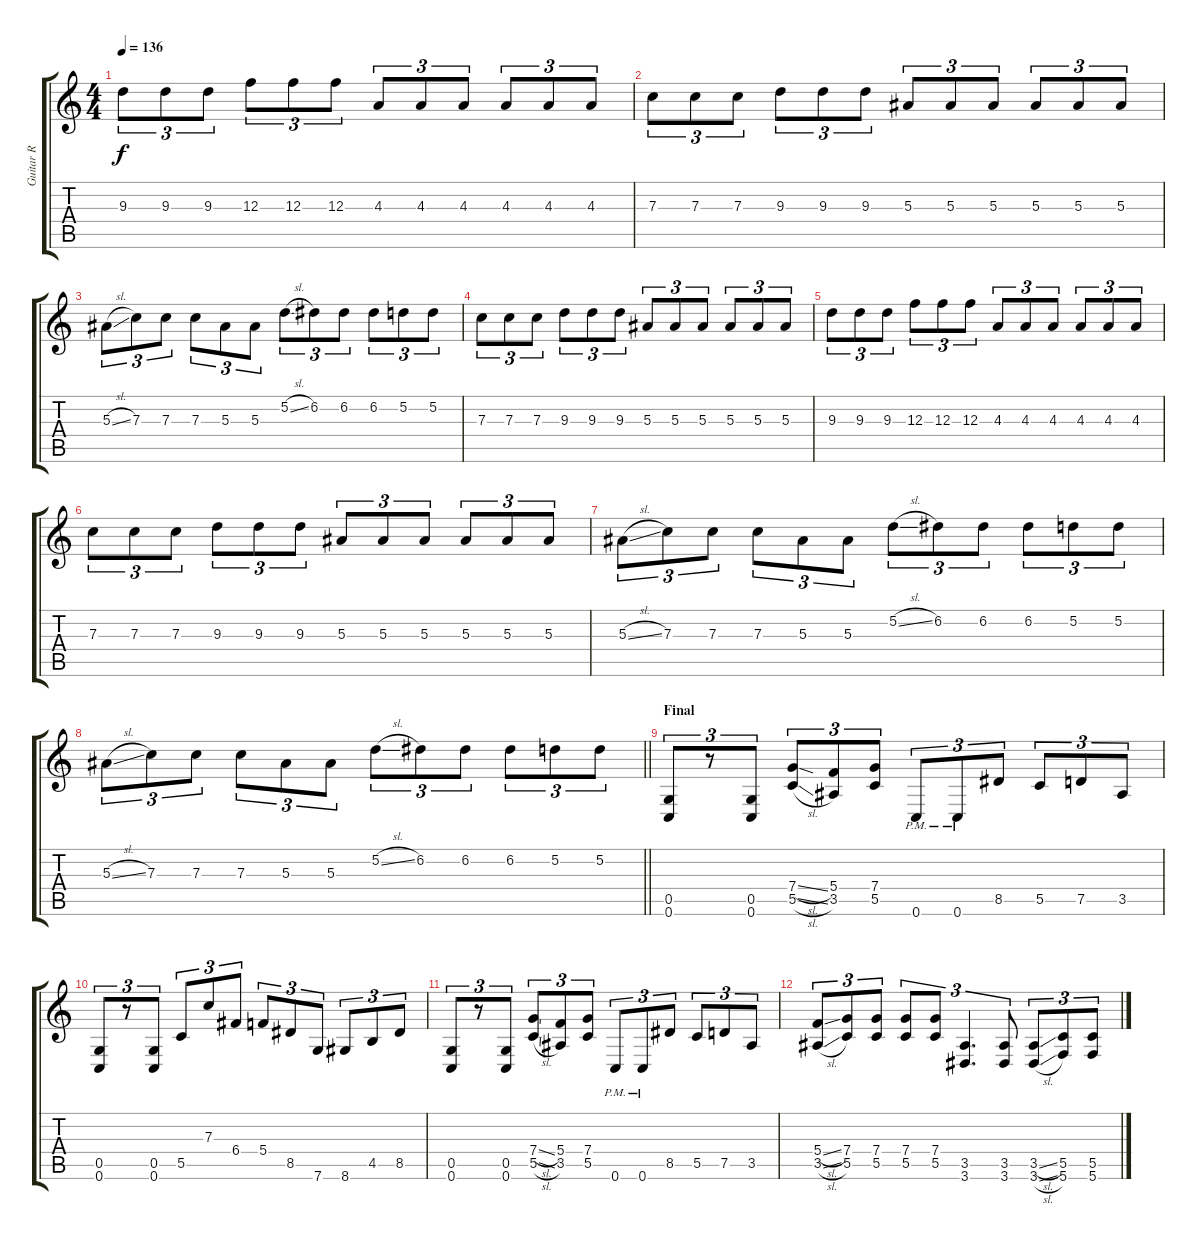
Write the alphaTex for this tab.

\track ("Guitar R" "Guitar R") {instrument distortionguitar}
\staff {score tabs}
\tuning (D4 A3 F3 C3 G2 C2) {hide}
\ts (4 4)
\tempo 136
\clef g2
\ks c
9.3.8{tu (3 2) dy f} 9.3.8{tu (3 2)} 9.3.8{tu (3 2)} 12.3.8{tu (3 2)} 12.3.8{tu (3 2)} 12.3.8{tu (3 2)} 4.3.8{tu (3 2)} 4.3.8{tu (3 2)} 4.3.8{tu (3 2)} 4.3.8{tu (3 2)} 4.3.8{tu (3 2)} 4.3.8{tu (3 2)} |
7.3.8{tu (3 2)} 7.3.8{tu (3 2)} 7.3.8{tu (3 2)} 9.3.8{tu (3 2)} 9.3.8{tu (3 2)} 9.3.8{tu (3 2)} 5.3.8{tu (3 2)} 5.3.8{tu (3 2)} 5.3.8{tu (3 2)} 5.3.8{tu (3 2)} 5.3.8{tu (3 2)} 5.3.8{tu (3 2)} |
5.3{sl}.8{tu (3 2)} 7.3.8{tu (3 2)} 7.3.8{tu (3 2)} 7.3.8{tu (3 2)} 5.3.8{tu (3 2)} 5.3.8{tu (3 2)} 5.2{sl}.8{tu (3 2)} 6.2.8{tu (3 2)} 6.2.8{tu (3 2)} 6.2.8{tu (3 2)} 5.2.8{tu (3 2)} 5.2.8{tu (3 2)} |
7.3.8{tu (3 2)} 7.3.8{tu (3 2)} 7.3.8{tu (3 2)} 9.3.8{tu (3 2)} 9.3.8{tu (3 2)} 9.3.8{tu (3 2)} 5.3.8{tu (3 2)} 5.3.8{tu (3 2)} 5.3.8{tu (3 2)} 5.3.8{tu (3 2)} 5.3.8{tu (3 2)} 5.3.8{tu (3 2)} |
9.3.8{tu (3 2)} 9.3.8{tu (3 2)} 9.3.8{tu (3 2)} 12.3.8{tu (3 2)} 12.3.8{tu (3 2)} 12.3.8{tu (3 2)} 4.3.8{tu (3 2)} 4.3.8{tu (3 2)} 4.3.8{tu (3 2)} 4.3.8{tu (3 2)} 4.3.8{tu (3 2)} 4.3.8{tu (3 2)} |
7.3.8{tu (3 2)} 7.3.8{tu (3 2)} 7.3.8{tu (3 2)} 9.3.8{tu (3 2)} 9.3.8{tu (3 2)} 9.3.8{tu (3 2)} 5.3.8{tu (3 2)} 5.3.8{tu (3 2)} 5.3.8{tu (3 2)} 5.3.8{tu (3 2)} 5.3.8{tu (3 2)} 5.3.8{tu (3 2)} |
5.3{sl}.8{tu (3 2)} 7.3.8{tu (3 2)} 7.3.8{tu (3 2)} 7.3.8{tu (3 2)} 5.3.8{tu (3 2)} 5.3.8{tu (3 2)} 5.2{sl}.8{tu (3 2)} 6.2.8{tu (3 2)} 6.2.8{tu (3 2)} 6.2.8{tu (3 2)} 5.2.8{tu (3 2)} 5.2.8{tu (3 2)} |
\barLineRight lightlight
5.3{sl}.8{tu (3 2)} 7.3.8{tu (3 2)} 7.3.8{tu (3 2)} 7.3.8{tu (3 2)} 5.3.8{tu (3 2)} 5.3.8{tu (3 2)} 5.2{sl}.8{tu (3 2)} 6.2.8{tu (3 2)} 6.2.8{tu (3 2)} 6.2.8{tu (3 2)} 5.2.8{tu (3 2)} 5.2.8{tu (3 2)} |
\section ("" "Final")
(0.5 0.6).8{tu (3 2)} r.8{tu (3 2)} (0.5 0.6).8{tu (3 2)} (7.4{sl} 5.5{sl}).8{tu (3 2)} (5.4 3.5).8{tu (3 2)} (7.4 5.5).8{tu (3 2)} 0.6{pm}.8{tu (3 2)} 0.6{pm}.8{tu (3 2)} 8.5.8{tu (3 2)} 5.5.8{tu (3 2)} 7.5.8{tu (3 2)} 3.5.8{tu (3 2)} |
(0.5 0.6).8{tu (3 2)} r.8{tu (3 2)} (0.5 0.6).8{tu (3 2)} 5.5.8{tu (3 2)} 7.3.8{tu (3 2)} 6.4.8{tu (3 2)} 5.4.8{tu (3 2)} 8.5.8{tu (3 2)} 7.6.8{tu (3 2)} 8.6.8{tu (3 2)} 4.5.8{tu (3 2)} 8.5.8{tu (3 2)} |
(0.5 0.6).8{tu (3 2)} r.8{tu (3 2)} (0.5 0.6).8{tu (3 2)} (7.4{sl} 5.5{sl}).8{tu (3 2)} (5.4 3.5).8{tu (3 2)} (7.4 5.5).8{tu (3 2)} 0.6{pm}.8{tu (3 2)} 0.6{pm}.8{tu (3 2)} 8.5.8{tu (3 2)} 5.5.8{tu (3 2)} 7.5.8{tu (3 2)} 3.5.8{tu (3 2)} |
(5.4{sl} 3.5{sl}).8{tu (3 2)} (7.4 5.5).8{tu (3 2)} (7.4 5.5).8{tu (3 2)} (7.4 5.5).8{tu (3 2)} (7.4 5.5).8{tu (3 2)} (3.5 3.6).4{d tu (3 2)} (3.5 3.6).8{tu (3 2)} (3.5{sl} 3.6{sl}).8{tu (3 2)} (5.5 5.6).8{tu (3 2)} (5.5 5.6).8{tu (3 2)}
